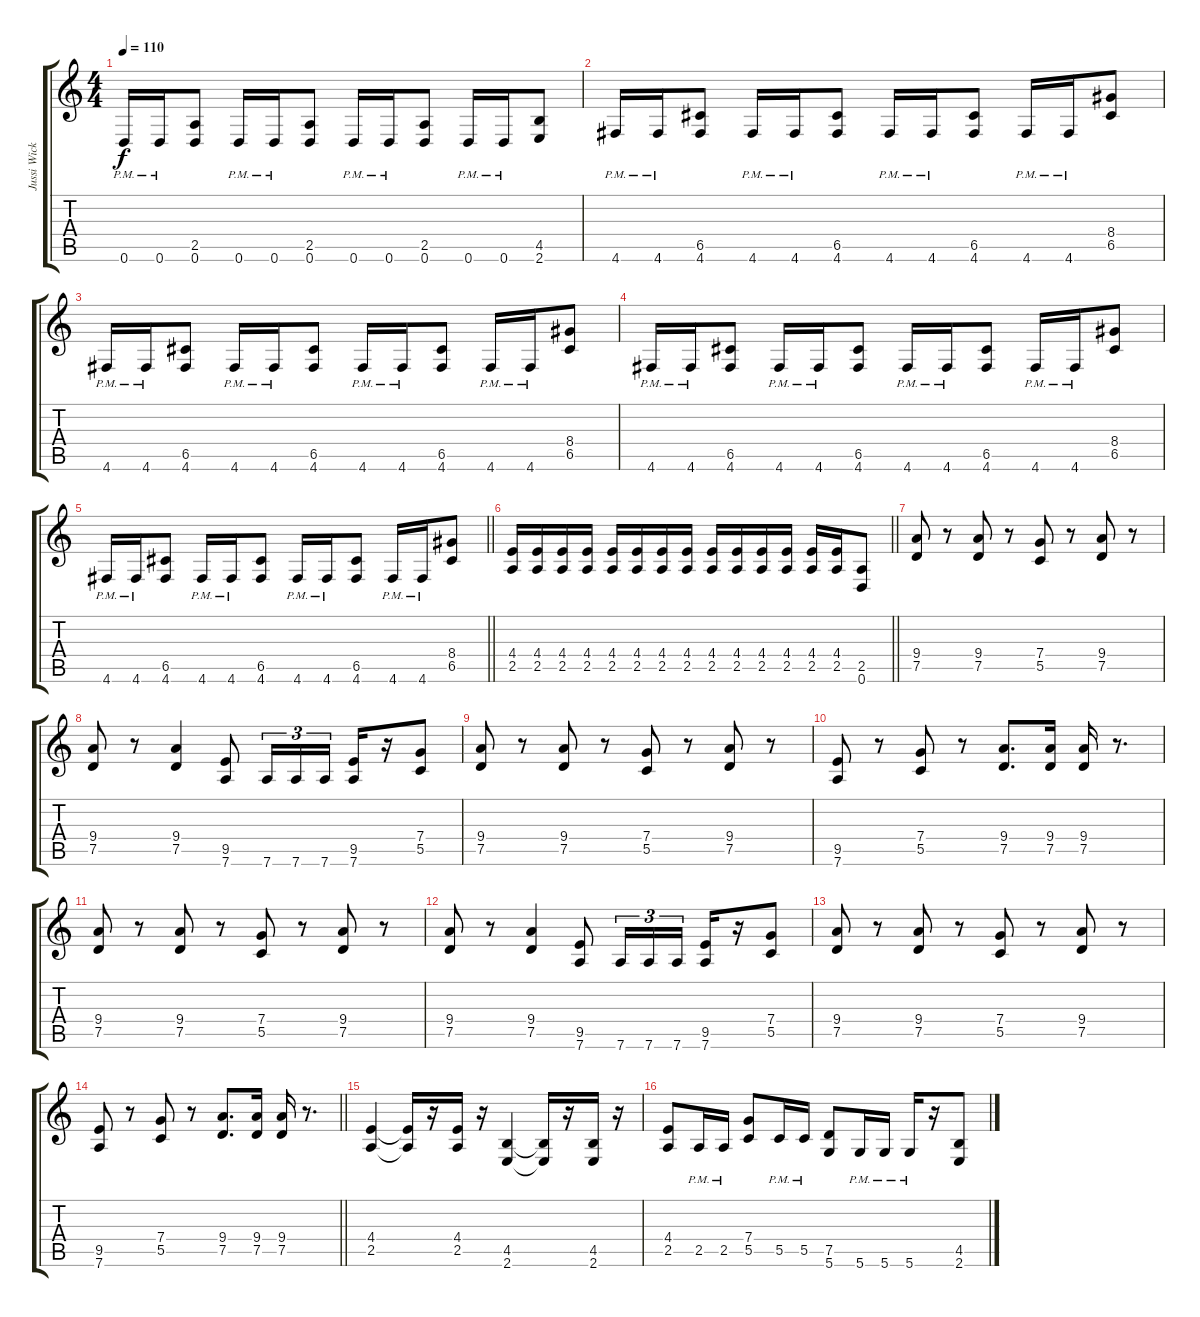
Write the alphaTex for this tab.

\track ("Jussi Wickström" "Jussi Wick") {instrument distortionguitar}
\staff {score tabs}
\tuning (D4 A3 F3 C3 G2 D2) {hide}
\ts (4 4)
\tempo 110
\clef g2
\ks c
0.6{pm}.16{dy f} 0.6{pm}.16 (2.5 0.6).8 0.6{pm}.16 0.6{pm}.16 (2.5 0.6).8 0.6{pm}.16 0.6{pm}.16 (2.5 0.6).8 0.6{pm}.16 0.6{pm}.16 (4.5 2.6).8 |
4.6{pm}.16 4.6{pm}.16 (6.5 4.6).8 4.6{pm}.16 4.6{pm}.16 (6.5 4.6).8 4.6{pm}.16 4.6{pm}.16 (6.5 4.6).8 4.6{pm}.16 4.6{pm}.16 (8.4 6.5).8 |
4.6{pm}.16 4.6{pm}.16 (6.5 4.6).8 4.6{pm}.16 4.6{pm}.16 (6.5 4.6).8 4.6{pm}.16 4.6{pm}.16 (6.5 4.6).8 4.6{pm}.16 4.6{pm}.16 (8.4 6.5).8 |
4.6{pm}.16 4.6{pm}.16 (6.5 4.6).8 4.6{pm}.16 4.6{pm}.16 (6.5 4.6).8 4.6{pm}.16 4.6{pm}.16 (6.5 4.6).8 4.6{pm}.16 4.6{pm}.16 (8.4 6.5).8 |
\barLineRight lightlight
4.6{pm}.16 4.6{pm}.16 (6.5 4.6).8 4.6{pm}.16 4.6{pm}.16 (6.5 4.6).8 4.6{pm}.16 4.6{pm}.16 (6.5 4.6).8 4.6{pm}.16 4.6{pm}.16 (8.4 6.5).8 |
\barLineRight lightlight
(4.4 2.5).16 (4.4 2.5).16 (4.4 2.5).16 (4.4 2.5).16 (4.4 2.5).16 (4.4 2.5).16 (4.4 2.5).16 (4.4 2.5).16 (4.4 2.5).16 (4.4 2.5).16 (4.4 2.5).16 (4.4 2.5).16 (4.4 2.5).16 (4.4 2.5).16 (2.5 0.6).8 |
\section ("" "")
(9.4 7.5).8 r.8 (9.4 7.5).8 r.8 (7.4 5.5).8 r.8 (9.4 7.5).8 r.8 |
(9.4 7.5).8 r.8 (9.4 7.5).4 (9.5 7.6).8 7.6.16{tu (3 2)} 7.6.16{tu (3 2)} 7.6.16{tu (3 2)} (9.5 7.6).16 r.16 (7.4 5.5).8 |
(9.4 7.5).8 r.8 (9.4 7.5).8 r.8 (7.4 5.5).8 r.8 (9.4 7.5).8 r.8 |
(9.5 7.6).8 r.8 (7.4 5.5).8 r.8 (9.4 7.5).8{d} (9.4 7.5).16 (9.4 7.5).16 r.8{d} |
(9.4 7.5).8 r.8 (9.4 7.5).8 r.8 (7.4 5.5).8 r.8 (9.4 7.5).8 r.8 |
(9.4 7.5).8 r.8 (9.4 7.5).4 (9.5 7.6).8 7.6.16{tu (3 2)} 7.6.16{tu (3 2)} 7.6.16{tu (3 2)} (9.5 7.6).16 r.16 (7.4 5.5).8 |
(9.4 7.5).8 r.8 (9.4 7.5).8 r.8 (7.4 5.5).8 r.8 (9.4 7.5).8 r.8 |
\barLineRight lightlight
(9.5 7.6).8 r.8 (7.4 5.5).8 r.8 (9.4 7.5).8{d} (9.4 7.5).16 (9.4 7.5).16 r.8{d} |
\section ("" "")
(4.4 2.5).4 (4.4{t} 2.5{t}).16 r.16 (4.4 2.5).16 r.16 (4.5 2.6).4 (4.5{t} 2.6{t}).16 r.16 (4.5 2.6).16 r.16 |
(4.4 2.5).8 2.5{pm}.16 2.5{pm}.16 (7.4 5.5).8 5.5{pm}.16 5.5{pm}.16 (7.5 5.6).8 5.6{pm}.16 5.6{pm}.16 5.6{pm}.16 r.16 (4.5 2.6).8
